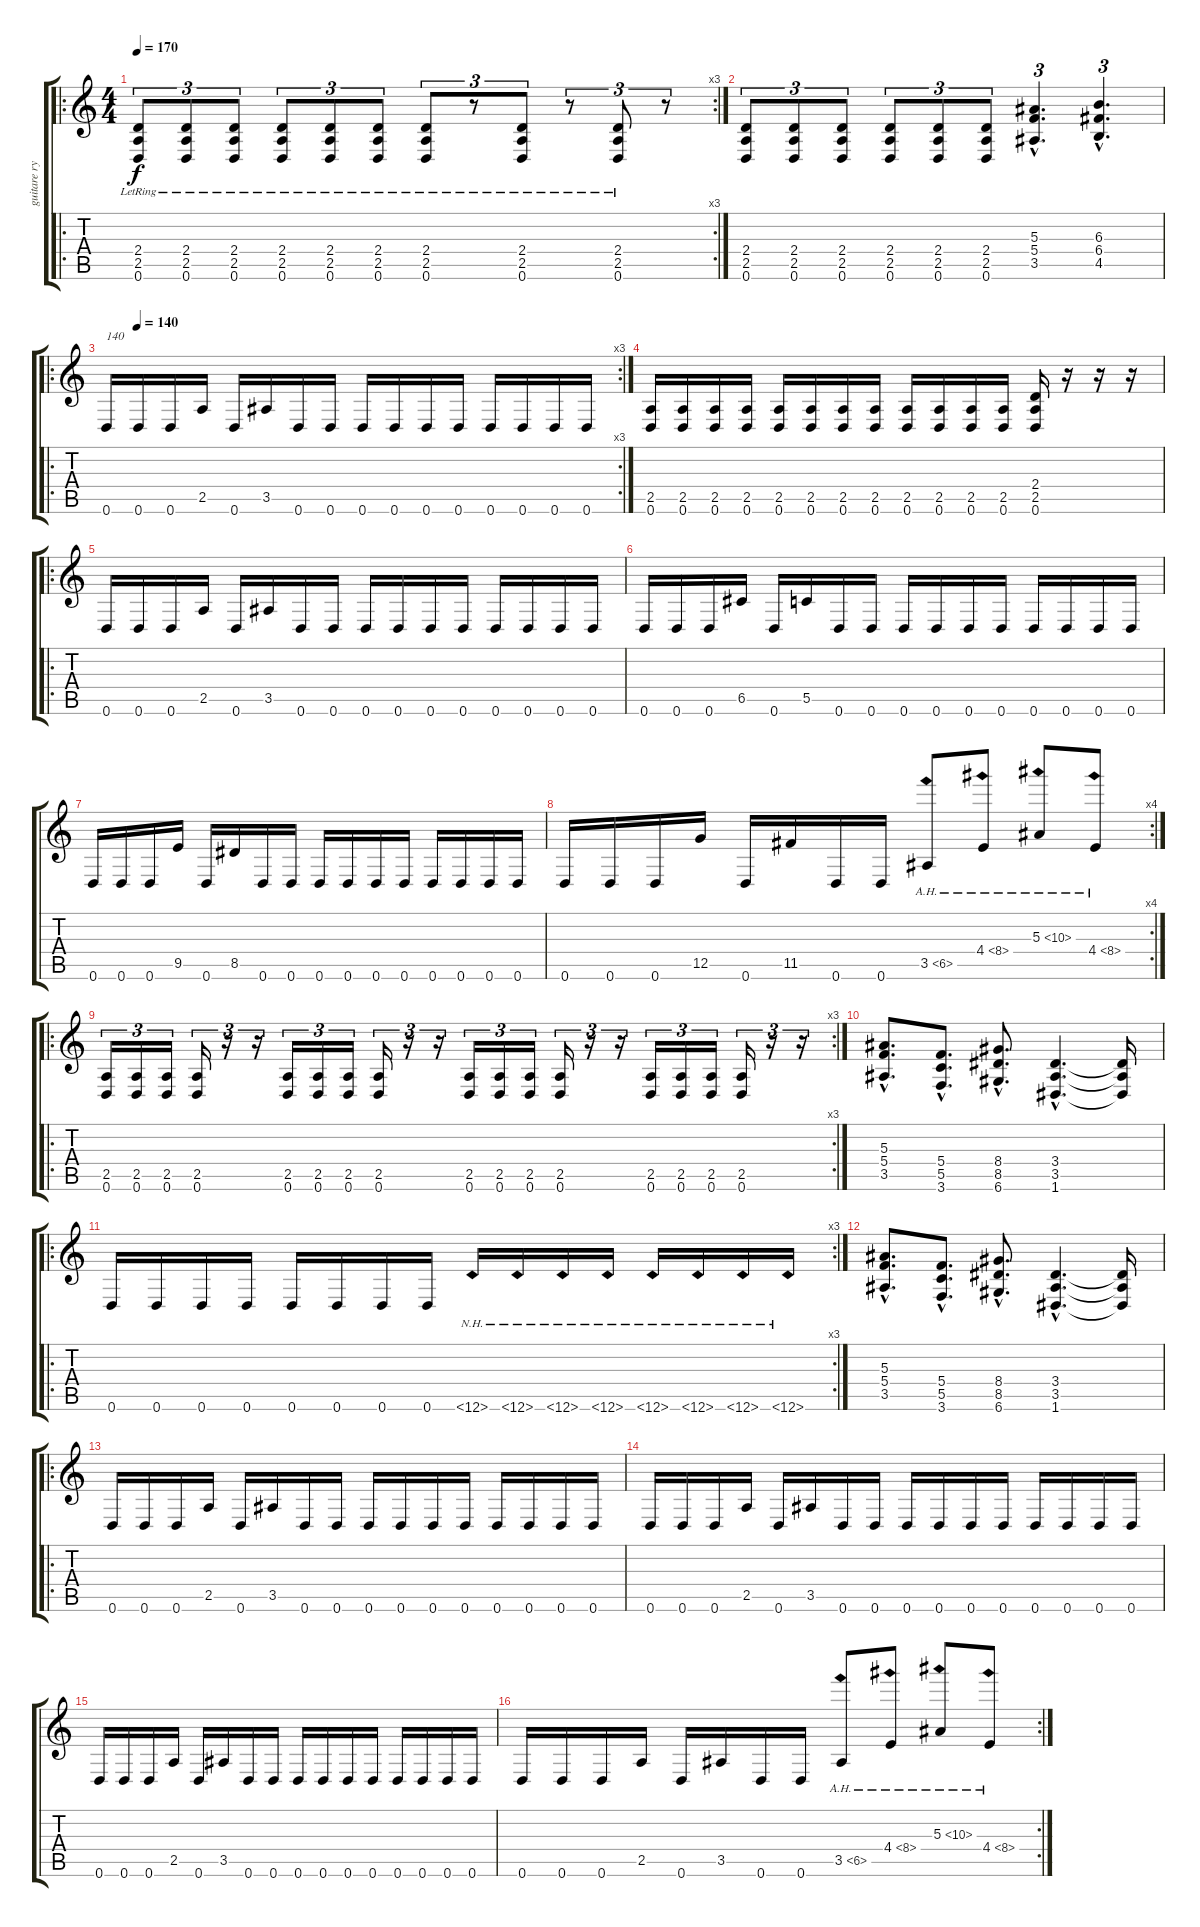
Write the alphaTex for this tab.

\track ("guitare rytmique" "guitare ry") {instrument distortionguitar}
\staff {score tabs}
\tuning (D4 A3 F3 C3 G2 D2) {hide}
\ro
\rc 3
\ts (4 4)
\tempo 170
\clef g2
\ks c
(2.4 2.5 0.6{lr}).8{tu (3 2) dy f} (2.4 2.5 0.6{lr}).8{tu (3 2)} (2.4 2.5 0.6{lr}).8{tu (3 2)} (2.4 2.5 0.6{lr}).8{tu (3 2)} (2.4 2.5 0.6{lr}).8{tu (3 2)} (2.4 2.5 0.6{lr}).8{tu (3 2)} (2.4 2.5 0.6{lr}).8{tu (3 2)} r.8{tu (3 2)} (2.4 2.5 0.6{lr}).8{tu (3 2)} r.8{tu (3 2)} (2.4 2.5 0.6{lr}).8{tu (3 2)} r.8{tu (3 2)} |
(2.4 2.5 0.6).8{tu (3 2)} (2.4 2.5 0.6).8{tu (3 2)} (2.4 2.5 0.6).8{tu (3 2)} (2.4 2.5 0.6).8{tu (3 2)} (2.4 2.5 0.6).8{tu (3 2)} (2.4 2.5 0.6).8{tu (3 2)} (5.3{hac} 5.4{hac} 3.5{hac}).4{d tu (3 2)} (6.3{hac} 6.4{hac} 4.5{hac}).4{d tu (3 2)} |
\ro
\rc 3
\tempo (140 0.0625)
0.6.16{txt "140"} 0.6.16 0.6.16 2.5.16 0.6.16 3.5.16 0.6.16 0.6.16 0.6.16 0.6.16 0.6.16 0.6.16 0.6.16 0.6.16 0.6.16 0.6.16 |
(2.5 0.6).16 (2.5 0.6).16 (2.5 0.6).16 (2.5 0.6).16 (2.5 0.6).16 (2.5 0.6).16 (2.5 0.6).16 (2.5 0.6).16 (2.5 0.6).16 (2.5 0.6).16 (2.5 0.6).16 (2.5 0.6).16 (2.4 2.5 0.6).16 r.16 r.16 r.16 |
\ro
0.6.16 0.6.16 0.6.16 2.5.16 0.6.16 3.5.16 0.6.16 0.6.16 0.6.16 0.6.16 0.6.16 0.6.16 0.6.16 0.6.16 0.6.16 0.6.16 |
0.6.16 0.6.16 0.6.16 6.5.16 0.6.16 5.5.16 0.6.16 0.6.16 0.6.16 0.6.16 0.6.16 0.6.16 0.6.16 0.6.16 0.6.16 0.6.16 |
0.6.16 0.6.16 0.6.16 9.5.16 0.6.16 8.5.16 0.6.16 0.6.16 0.6.16 0.6.16 0.6.16 0.6.16 0.6.16 0.6.16 0.6.16 0.6.16 |
\rc 4
0.6.16 0.6.16 0.6.16 12.5.16 0.6.16 11.5.16 0.6.16 0.6.16 3.5{ah 3}.8 4.4{ah 4}.8 5.3{ah 5}.8 4.4{ah 4}.8 |
\ro
\rc 3
(2.5 0.6).16{tu (3 2)} (2.5 0.6).16{tu (3 2)} (2.5 0.6).16{tu (3 2)} (2.5 0.6).16{tu (3 2)} r.16{tu (3 2)} r.16{tu (3 2)} (2.5 0.6).16{tu (3 2)} (2.5 0.6).16{tu (3 2)} (2.5 0.6).16{tu (3 2)} (2.5 0.6).16{tu (3 2)} r.16{tu (3 2)} r.16{tu (3 2)} (2.5 0.6).16{tu (3 2)} (2.5 0.6).16{tu (3 2)} (2.5 0.6).16{tu (3 2)} (2.5 0.6).16{tu (3 2)} r.16{tu (3 2)} r.16{tu (3 2)} (2.5 0.6).16{tu (3 2)} (2.5 0.6).16{tu (3 2)} (2.5 0.6).16{tu (3 2)} (2.5 0.6).16{tu (3 2)} r.16{tu (3 2)} r.16{tu (3 2)} |
(5.3{hac} 5.4{hac} 3.5{hac}).8{d} (5.4{hac} 5.5{hac} 3.6{hac}).8{d} (8.4{hac} 8.5{hac} 6.6{hac}).8{d} (3.4{hac} 3.5{hac} 1.6{hac}).4{d} (3.4{t} 3.5{t} 1.6{t}).16 |
\ro
\rc 3
0.6.16 0.6.16 0.6.16 0.6.16 0.6.16 0.6.16 0.6.16 0.6.16 0.6{nh}.16 0.6{nh}.16 0.6{nh}.16 0.6{nh}.16 0.6{nh}.16 0.6{nh}.16 0.6{nh}.16 0.6{nh}.16 |
(5.3{hac} 5.4{hac} 3.5{hac}).8{d} (5.4{hac} 5.5{hac} 3.6{hac}).8{d} (8.4{hac} 8.5{hac} 6.6{hac}).8{d} (3.4{hac} 3.5{hac} 1.6{hac}).4{d} (3.4{t} 3.5{t} 1.6{t}).16 |
\ro
0.6.16 0.6.16 0.6.16 2.5.16 0.6.16 3.5.16 0.6.16 0.6.16 0.6.16 0.6.16 0.6.16 0.6.16 0.6.16 0.6.16 0.6.16 0.6.16 |
0.6.16 0.6.16 0.6.16 2.5.16 0.6.16 3.5.16 0.6.16 0.6.16 0.6.16 0.6.16 0.6.16 0.6.16 0.6.16 0.6.16 0.6.16 0.6.16 |
0.6.16 0.6.16 0.6.16 2.5.16 0.6.16 3.5.16 0.6.16 0.6.16 0.6.16 0.6.16 0.6.16 0.6.16 0.6.16 0.6.16 0.6.16 0.6.16 |
\rc 2
0.6.16 0.6.16 0.6.16 2.5.16 0.6.16 3.5.16 0.6.16 0.6.16 3.5{ah 3}.8 4.4{ah 4}.8 5.3{ah 5}.8 4.4{ah 4}.8
